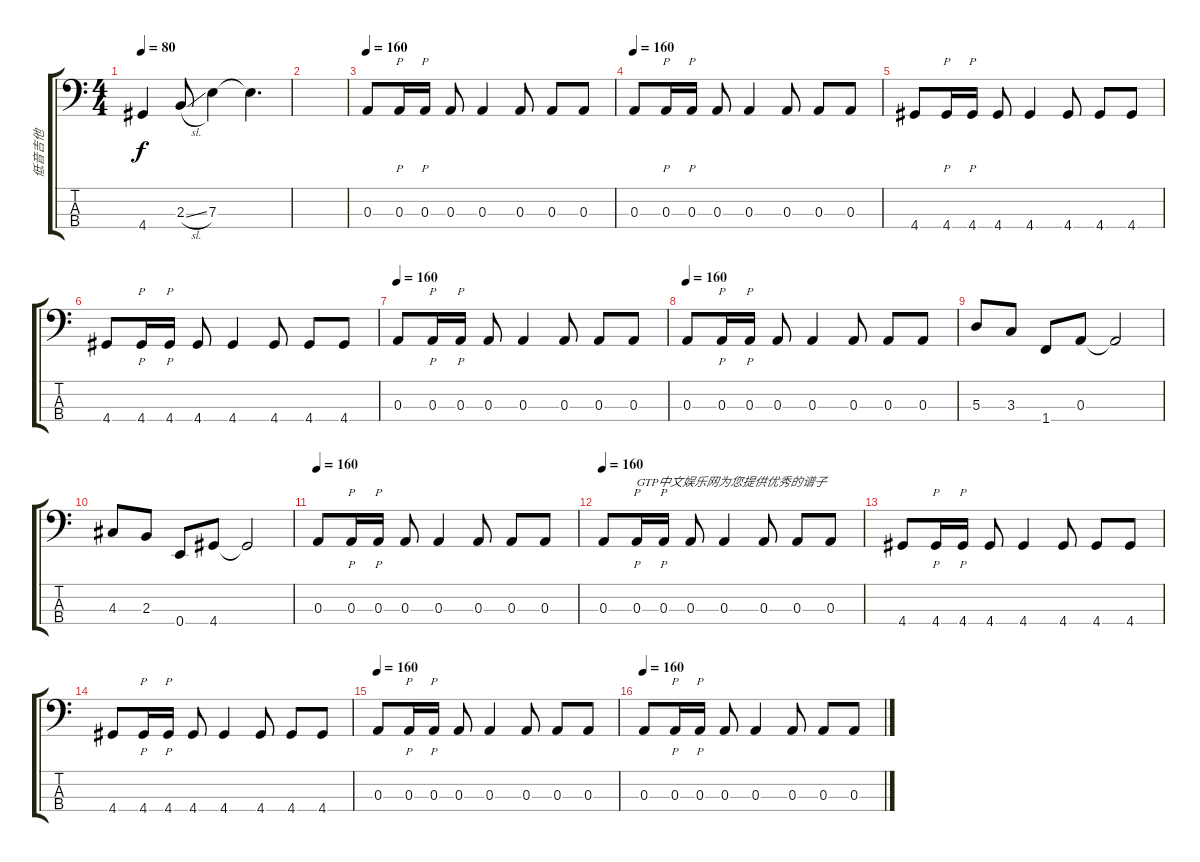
\track ("低音吉他" "低音吉他") {instrument electricbasspick}
\staff {score tabs}
\tuning (G2 D2 A1 E1) {hide}
\ts (4 4)
\tempo 80
\clef f4
\ks c
4.4.4{dy f} 2.3{sl}.8 7.3.4 7.3{t}.4{d} |
|
\tempo 160
0.3.8 0.3.16{p} 0.3.16{p} 0.3.8 0.3.4 0.3.8 0.3.8 0.3.8 |
\tempo 160
0.3.8 0.3.16{p} 0.3.16{p} 0.3.8 0.3.4 0.3.8 0.3.8 0.3.8 |
4.4.8 4.4.16{p} 4.4.16{p} 4.4.8 4.4.4 4.4.8 4.4.8 4.4.8 |
4.4.8 4.4.16{p} 4.4.16{p} 4.4.8 4.4.4 4.4.8 4.4.8 4.4.8 |
\tempo 160
0.3.8 0.3.16{p} 0.3.16{p} 0.3.8 0.3.4 0.3.8 0.3.8 0.3.8 |
\tempo 160
0.3.8 0.3.16{p} 0.3.16{p} 0.3.8 0.3.4 0.3.8 0.3.8 0.3.8 |
5.3.8 3.3.8 1.4.8 0.3.8 0.3{t}.2 |
4.3.8 2.3.8 0.4.8 4.4.8 4.4{t}.2 |
\tempo 160
0.3.8 0.3.16{p} 0.3.16{p} 0.3.8 0.3.4 0.3.8 0.3.8 0.3.8 |
\tempo 160
0.3.8 0.3.16{p txt "GTP中文娱乐网为您提供优秀的谱子"} 0.3.16{p} 0.3.8 0.3.4 0.3.8 0.3.8 0.3.8 |
4.4.8 4.4.16{p} 4.4.16{p} 4.4.8 4.4.4 4.4.8 4.4.8 4.4.8 |
4.4.8 4.4.16{p} 4.4.16{p} 4.4.8 4.4.4 4.4.8 4.4.8 4.4.8 |
\tempo 160
0.3.8 0.3.16{p} 0.3.16{p} 0.3.8 0.3.4 0.3.8 0.3.8 0.3.8 |
\tempo 160
0.3.8 0.3.16{p} 0.3.16{p} 0.3.8 0.3.4 0.3.8 0.3.8 0.3.8
